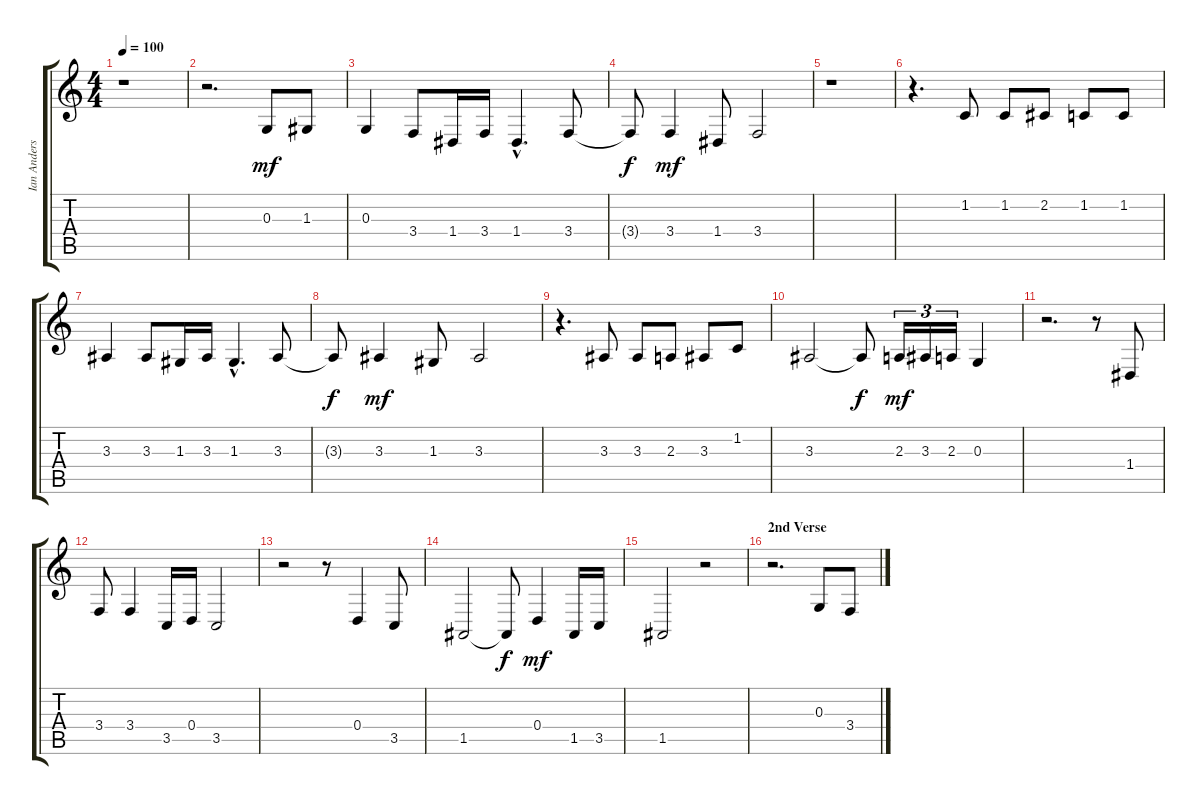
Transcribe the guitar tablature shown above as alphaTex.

\track ("Ian Anderson - vocals" "Ian Anders") {instrument lead6voice}
\staff {score tabs}
\tuning (E4 B3 G3 D3 A2 E2) {hide}
\ts (4 4)
\tempo 100
\clef g2
\ks c
r.1{dy f} |
r.2{d} 0.3.8{dy mf} 1.3.8 |
0.3.4 3.4.8 1.4.16 3.4.16 1.4{hac}.4{d} 3.4.8 |
3.4{t}.8{dy f} 3.4.4{dy mf} 1.4.8 3.4.2 |
r.1 |
r.4{d} 1.2.8 1.2.8 2.2.8 1.2.8 1.2.8 |
3.3.4 3.3.8 1.3.16 3.3.16 1.3{hac}.4{d} 3.3.8 |
3.3{t}.8{dy f} 3.3.4{dy mf} 1.3.8 3.3.2 |
r.4{d} 3.3.8 3.3.8 2.3.8 3.3.8 1.2.8 |
3.3.2 3.3{t}.8{dy f} 2.3.16{tu (3 2) dy mf} 3.3.16{tu (3 2)} 2.3.16{tu (3 2)} 0.3.4 |
r.2{d} r.8 1.4.8 |
3.4.8 3.4.4 3.5.16 0.4.16 3.5.2 |
r.2 r.8 0.4.4 3.5.8 |
1.5.2 1.5{t}.8{dy f} 0.4.4{dy mf} 1.5.16 3.5.16 |
1.5.2 r.2 |
\section ("" "2nd Verse")
r.2{d} 0.3.8 3.4.8
